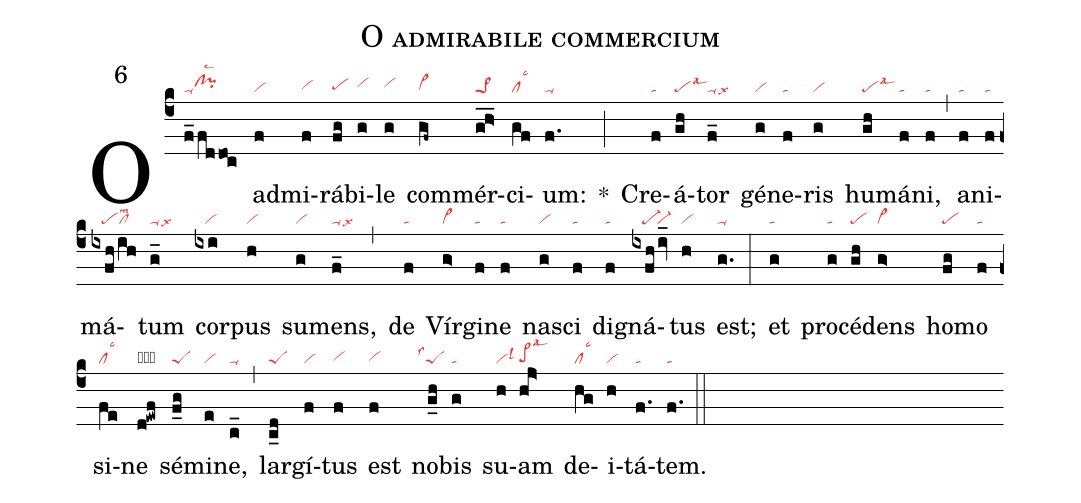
name: O admirabile commercium;
mode: 6;
nabc-lines: 1;
%%
(c4)
O(f_fddo!c|ta-clhh!pihhlsc2) ad(f|vi)mi(f|vihg)rá(fg|pehg)bi(g|vihh)le(g|vihh) com(gf~|vi>hg)mér(g_!h>_|pe>1)ci(gf|cllsc3)um:(f.|ta-) *(;)
Cre(f|ta)á(gh|pelsal3)tor(f_|ta-lsx6) gé(g|vi)ne(f|ta)ris(g|vi) hu(gh|pelsal3)má(f|ta)ni,(f|ta) (,)
a(f|ta)ni(f|ta)má(ixfh/ih|///pecllsm2)tum(g_|ta-lsx6) cor(ixi|///vi)pus(h|vi) su(g|vi)mens,(f_|ta-lsx6) (,)
de(f|ta) Vír(g>|vi>)gi(f|ta)ne(f|ta) na(g|vi)sci(f|ta) di(f|ta)gná(ixfh/iv_|///pe-`vi-)tus(h|vi) est;(g.|ta-) (:)
et(g|ta) pro(g|ta)cé(gh|pe)dens(g>|vi>) ho(fg|pe)mo(f|ta) si(fe|cllsc3)ne(d!ewf|ql!ppt1) sé(f_g|peS)mi(e|vi)ne,(c_|ta-) (,)
lar(c_d|peS)gí(f|vi)tus(f|vihg) est(f|vihg) no(g_h|```peSlss1)bis(g|ta) su(h|vilsl3)am(hj>|pe>hglsal3) de(hg|cllsc3)i(h|vi)tá(f.|ta)tem.(f.|ta) (::)
